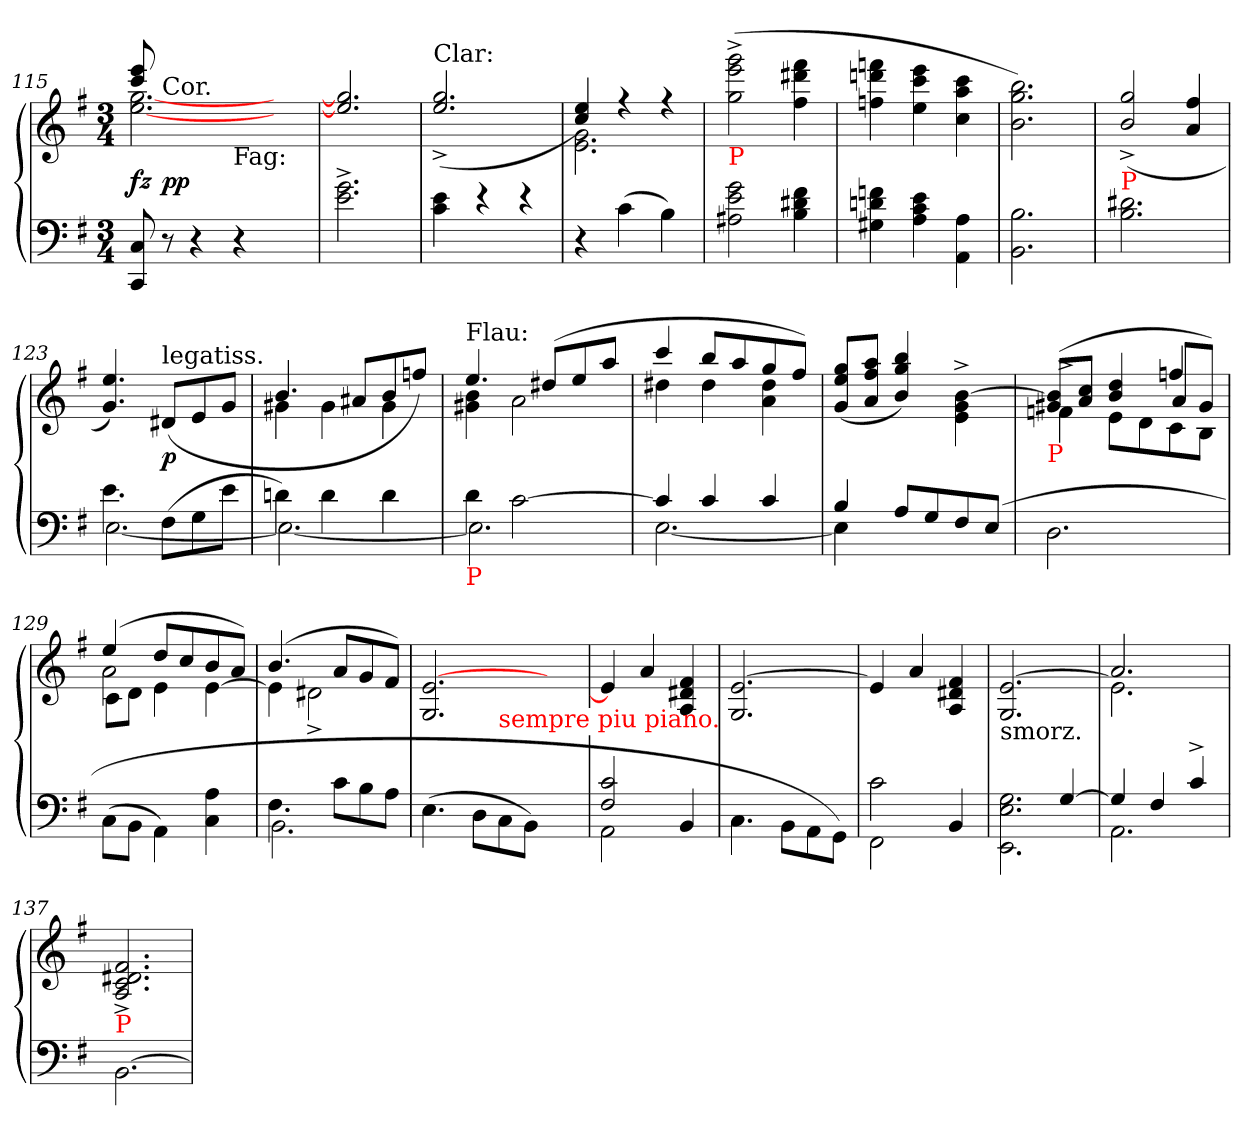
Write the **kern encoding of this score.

**kern	**kern	**dynam
*part1	*part1	*part1
*staff2	*staff1	*staff1/2
*clefF4	*clefG2	*
*k[f#]	*k[f#]	*
*M3/4	*M3/4	*
=115	=115	=115
*	*^	*
*	*	*^	*
8C! 8CC!	8eee! 8ccc!	[2.gg! [2.ee!	2ryy	fz
!	!LO:TX:a:t=Cor.	!	!	!
8r	8ryy	.	.	pp
4r	2ryy	.	.	.
!	!	!	!LO:TX:b:t=Fag&colon;	!
4r	.	.	2ryy	.
4ryy	4ryy	4ryy	.	.
*	*v	*v	*v	*
=116	=116	=116
2.g!^<\ 2.e!^<\	2.gg!]/ 2.ee!]/	.
=117	=117	=117
!	!LO:TX:a:t=Clar&colon;	!
4e!\ 4c!\	(>2.gg!^>/ 2.ee!^>/	.
4re	.	.
4re	.	.
=118	=118	=118
*	*^	*
4r	4ee! 4cc!)	2.g! 2.e!	.
(>4c!	4rff	.	.
4B!)	4rff	.	.
*	*v	*v	*
=119	=119	=119
!	!LO:TX:b:color=red:t=P	!
2g! 2e! 2A#X!	(>2ggg!^< 2eee!^< 2gg!^<	.
4f#! 4d#X! 4B!	4fff#! 4ddd#X! 4ff#!	.
=120	=120	=120
4fn! 4dn! 4G#X!	4fffn! 4dddn! 4ffn!	.
4e! 4c! 4A!	4eee! 4ccc! 4ee!	.
4A! 4AA!	4ccc! 4aa! 4cc!	.
=121	=121	=121
2.B! 2.BB!	2.bb! 2.gg! 2.b!)	.
=122	=122	=122
!	!LO:TX:b:color=red:t=P	!
2.d#X! 2.B!	(<2gg!^</ 2b!^</	.
.	4ff#!/ 4a!/	.
=123	=123	=123
*^	*	*
4.e!\	[2.E!	4.ee!/ 4.g!/)	.
!	!	!LO:TX:a:t=legatiss.	!
(>8F#!\L	.	(>8d#X!L	p
8G!	.	8e!	.
8e!J	.	8g!J	.
=124	=124	=124	=124
*	*	*^	*
4dn!\)	2.E!_	4.b!	4g#X!	.
4d!\	.	.	4g#!	.
.	.	8a#X!L	.	.
4d!\	.	8b!	4g#!	.
.	.	8ffn!J)	.	.
=125	=125	=125	=125	=125
!	!	!LO:TX:a:t=Flau&colon;	!	!
!LO:TX:b:color=red:t=P	!	!	!	!
4d!\	2.E!]	4.ee!	4b! 4g#X!	.
[2c!\	.	.	2a!	.
.	.	(>8dd#X!L	.	.
.	.	8ee!	.	.
.	.	8aa!J	.	.
=126	=126	=126	=126	=126
4c!]	[2.E!	4ccc!	4dd#X!	.
4c!	.	8bb!L	4dd#!	.
.	.	8aa!	.	.
4c!	.	8gg!	4dd#! 4a!	.
.	.	8ff#!J)	.	.
*	*	*v	*v	*
=127	=127	=127	=127
4B!	4E!])	(>8gg!/ 8ee!/ 8g!/L	.
.	.	8aa! 8ff#! 8a!J	.
8A!/L	2ryy	4bb!/ 4gg!/ 4b!/)	.
8G!	.	.	.
8F#!	.	[4b!^>\ 4g!^>\ 4e!^>\	.
(<8E!J	.	.	.
*v	*v	*	*
=128	=128	=128
*	*^	*
*	*	*^	*
!	!LO:TX:b:color=red:t=P	!	!	!
2.D!	(>8b!] 8g#X!L	2ryy	4fn^<!\	.
.	8cc! 8a!J	.	.	.
.	4dd! 4b!	.	8e!\L	.
.	.	.	8d!\	.
.	4ffn!	8a!/L	8c!\	.
.	.	8g#!J)	8B!\J	.
=129	=129	=129	=129	=129
(>8C!\L	(>4ee!	2a!	8c!\L	.
8BB!J	.	.	8d!J	.
4AA!\)	8dd!L	.	4e!\	.
.	8cc!	.	.	.
4A! 4C!	8b!	4ryy	[4e!\	.
.	8a!J)	.	.	.
*	*	*v	*v	*
=130	=130	=130	=130
*^	*	*	*
4.F#!\	2.BB!	(>4.b!	4e!]	.
.	.	.	2d#X^<!	.
8c!\L	.	8a!L	.	.
8B!	.	8g!	.	.
8A!J	.	8f#!J)	.	.
*v	*v	*	*	*
=131	=131	=131	=131
(>4.E!\	[2.e!/ 2.G!/	2ryy	.
8D!\L	.	.	.
!	!	!LO:TX:b:color=red:t=sempre piu piano.	!
8C!\	.	2ryy	.
8BB!\J)	.	.	.
4ryy	4ryy	.	.
*	*v	*v	*
=132	=132	=132
*^	*	*
2c! 2F#!	(>2AA!	4e!]	.
.	.	4a!	.
4ryy	4BB!	4f#!/ 4d#X!/ 4A!/	.
*v	*v	*	*
=133	=133	=133
4.C!\	[2.e!/ 2.G!/	.
8BB!\L	.	.
8AA!\	.	.
8GG!\J)	.	.
=134	=134	=134
*^	*	*
2c!\	2FF#!\	4e!/]	.
.	.	4a!/	.
4ryy	4BB!	4f#!/ 4d#X!/ 4A!/	.
=135	=135	=135	=135
!	!	!LO:TX:b:t=smorz.	!
2ryy	2.G! 2.E! 2.EE!	[2.e!/ 2.G!/	.
[4G!	.	.	.
=136	=136	=136	=136
*	*	*^	*
4G!]	2.AA!	2.a!	2.e!]	.
4F#!	.	.	.	.
4c^>!	.	.	.	.
*v	*v	*	*	*
*	*v	*v	*
=137	=137	=137
!	!LO:TX:b:color=red:t=P	!
[2.BB!\	2.f#!^</ 2.d#X!^</ 2.c!^</ 2.A!^</	.
=	=	=
*-	*-	*-
